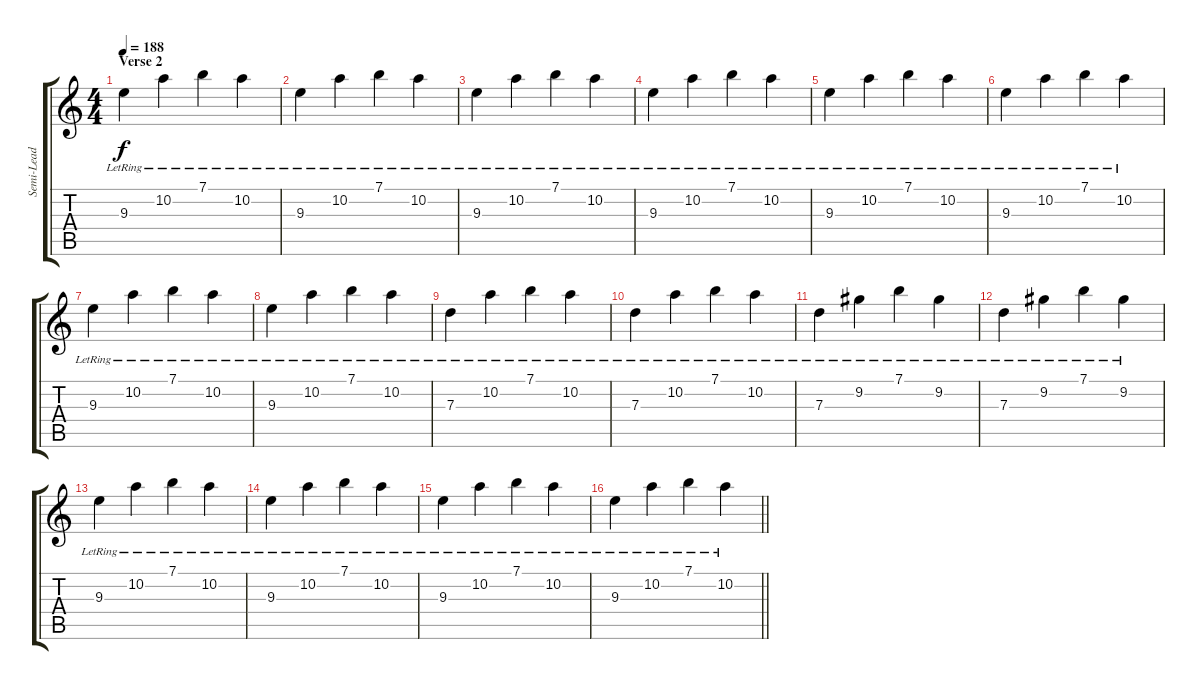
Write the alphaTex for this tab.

\track ("Semi-Lead" "Semi-Lead") {instrument acousticguitarsteel}
\staff {score tabs}
\tuning (E4 B3 G3 D3 A2 E2) {hide}
\ts (4 4)
\section ("" "Verse 2")
\tempo 188
\clef g2
\ks c
9.3{lr}.4{dy f volume 8} 10.2{lr}.4 7.1{lr}.4 10.2{lr}.4 |
9.3{lr}.4 10.2{lr}.4 7.1{lr}.4 10.2{lr}.4 |
9.3{lr}.4 10.2{lr}.4 7.1{lr}.4 10.2{lr}.4 |
9.3{lr}.4 10.2{lr}.4 7.1{lr}.4 10.2{lr}.4 |
9.3{lr}.4 10.2{lr}.4 7.1{lr}.4 10.2{lr}.4 |
9.3{lr}.4 10.2{lr}.4 7.1{lr}.4 10.2{lr}.4 |
9.3{lr}.4 10.2{lr}.4 7.1{lr}.4 10.2{lr}.4 |
9.3{lr}.4 10.2{lr}.4 7.1{lr}.4 10.2{lr}.4 |
7.3{lr}.4 10.2{lr}.4 7.1{lr}.4 10.2{lr}.4 |
7.3{lr}.4 10.2{lr}.4 7.1{lr}.4 10.2{lr}.4 |
7.3{lr}.4 9.2{lr}.4 7.1{lr}.4 9.2{lr}.4 |
7.3{lr}.4 9.2{lr}.4 7.1{lr}.4 9.2{lr}.4 |
9.3{lr}.4 10.2{lr}.4 7.1{lr}.4 10.2{lr}.4 |
9.3{lr}.4 10.2{lr}.4 7.1{lr}.4 10.2{lr}.4 |
9.3{lr}.4 10.2{lr}.4 7.1{lr}.4 10.2{lr}.4 |
\barLineRight lightlight
9.3{lr}.4 10.2{lr}.4 7.1{lr}.4 10.2{lr}.4
